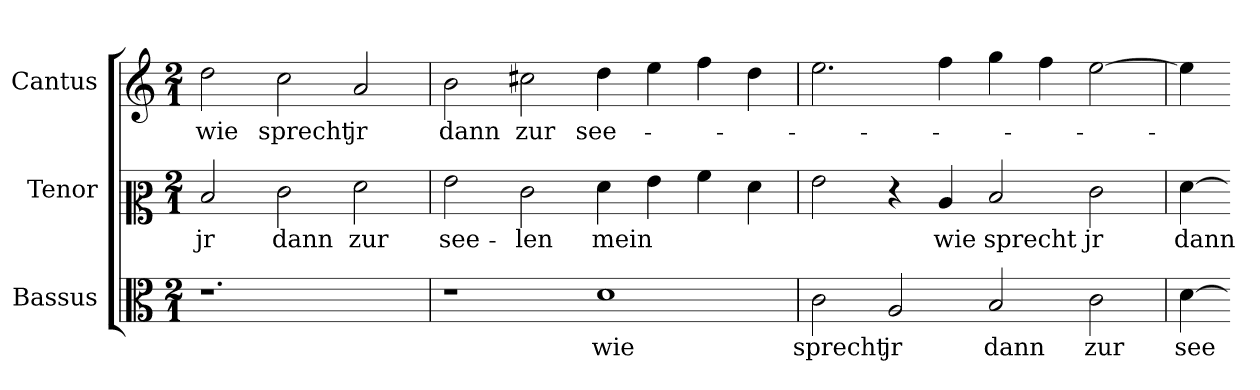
**kern	**text	**kern	**text	**kern	**text
*part3	*part3	*part2	*part2	*part1	*part1
*staff3	*staff3	*staff2	*staff2	*staff1	*staff1
*I"Bassus	*	*I"Tenor	*	*I"Cantus	*
*	*	*I'T	*	*	*
*clefC3	*	*clefC2	*	*clefG2	*
*k[]	*	*k[]	*	*k[]	*
*D:dor	*	*D:dor	*	*D:dor	*
*M2/1	*	*M2/1	*	*M2/1	*
*MM180	*	*MM180	*	*MM180	*
=	=	=	=	=	=
1.r	.	2d	jr	2dd	wie
.	.	2e	dann	2cc	sprecht
.	.	2f	zur	2a	jr
=8	=8	=8	=8	=8	=8
1r	.	2g	see-	2b	dann
.	.	2e	-len	2cc#X	zur
1di	wie	4f	mein	4dd	see-
.	.	4g	.	4ee	.
.	.	4a	.	4ff	.
.	.	4f	.	4dd	.
=9	=9	=9	=9	=9	=9
2ci	sprecht	2g	.	2.ee	.
2Ai	jr	4r	.	.	.
!	!	!	!LO:LY:i	!	!
.	.	4c	wie	4ff	.
!	!	!	!LO:LY:i	!	!
2Bi	dann	2d	sprecht	4gg	.
.	.	.	.	4ff	.
!	!	!	!LO:LY:i	!	!
2c	zur	2e	jr	[2ee	.
=10	=10	=10	=10	=10	=10
!	!	!	!LO:LY:i	!	!
[4d	see-	[4f	dann	4ee]	.
=-	=-	=-	=-	=-	=-
*-	*-	*-	*-	*-	*-
